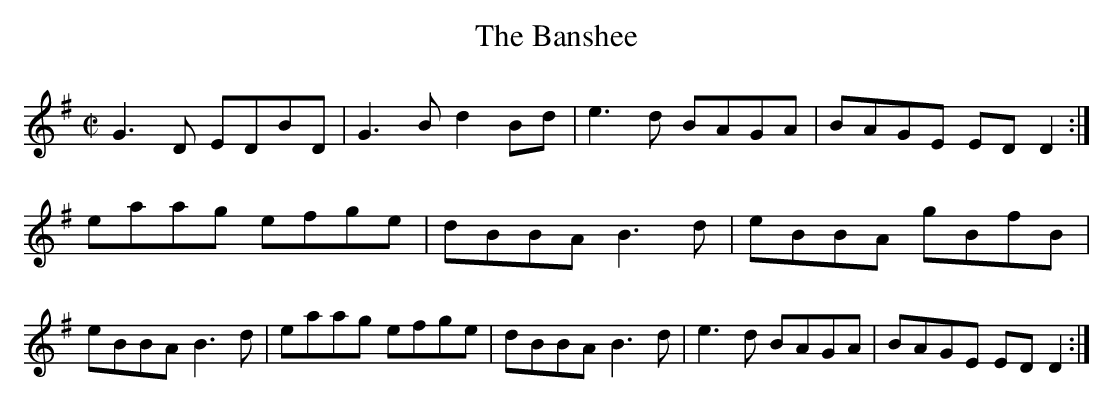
X:1
T:Banshee, The
M:C|
K:G
G3D EDBD|G3B d2Bd|e3d BAGA|BAGE EDD2:|\
eaag efge|dBBA B3d|eBBA gBfB|eBBA B3d|\
eaag efge|dBBA B3d|e3d BAGA|BAGE EDD2:|
